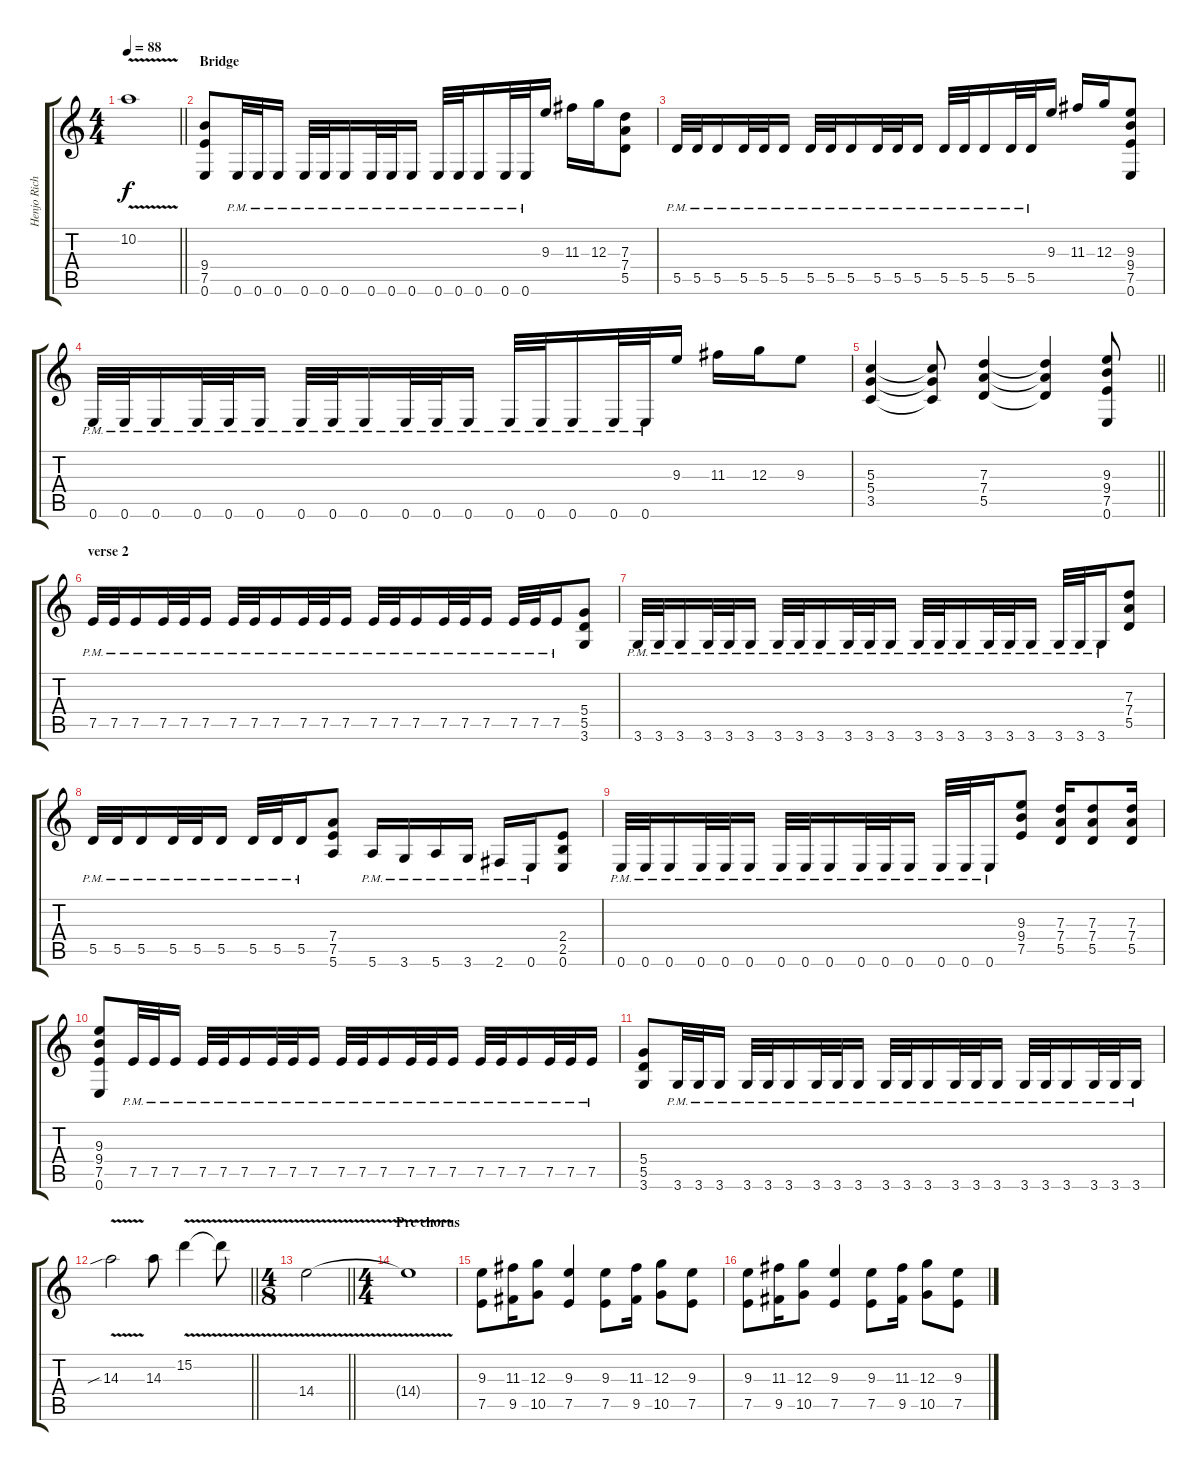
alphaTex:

\track ("Henjo Richter" "Henjo Rich") {instrument distortionguitar}
\staff {score tabs}
\tuning (E4 B3 G3 D3 A2 E2) {hide}
\ts (4 4)
\tempo 88
\clef g2
\barLineRight lightlight
\ks c
10.2{v}.1{dy f} |
\section ("" "Bridge")
(9.4 7.5 0.6).8 0.6{pm}.32 0.6{pm}.32 0.6{pm}.16 0.6{pm}.32 0.6{pm}.32 0.6{pm}.16 0.6{pm}.32 0.6{pm}.32 0.6{pm}.16 0.6{pm}.32 0.6{pm}.32 0.6{pm}.16 0.6{pm}.32 0.6{pm}.32 9.3.16 11.3.16 12.3.16 (7.3 7.4 5.5).8 |
5.5{pm}.32 5.5{pm}.32 5.5{pm}.16 5.5{pm}.32 5.5{pm}.32 5.5{pm}.16 5.5{pm}.32 5.5{pm}.32 5.5{pm}.16 5.5{pm}.32 5.5{pm}.32 5.5{pm}.16 5.5{pm}.32 5.5{pm}.32 5.5{pm}.16 5.5{pm}.32 5.5{pm}.32 9.3.16 11.3.16 12.3.16 (9.3 9.4 7.5 0.6).8 |
0.6{pm}.32 0.6{pm}.32 0.6{pm}.16 0.6{pm}.32 0.6{pm}.32 0.6{pm}.16 0.6{pm}.32 0.6{pm}.32 0.6{pm}.16 0.6{pm}.32 0.6{pm}.32 0.6{pm}.16 0.6{pm}.32 0.6{pm}.32 0.6{pm}.16 0.6{pm}.32 0.6{pm}.32 9.3.16 11.3.16 12.3.16 9.3.8 |
\barLineRight lightlight
(5.3 5.4 3.5).4 (5.3{t} 5.4{t} 3.5{t}).8 (7.3 7.4 5.5).4 (7.3{t} 7.4{t} 5.5{t}).4 (9.3 9.4 7.5 0.6).8 |
\section ("" "verse 2")
7.5{pm}.32 7.5{pm}.32 7.5{pm}.16 7.5{pm}.32 7.5{pm}.32 7.5{pm}.16 7.5{pm}.32 7.5{pm}.32 7.5{pm}.16 7.5{pm}.32 7.5{pm}.32 7.5{pm}.16 7.5{pm}.32 7.5{pm}.32 7.5{pm}.16 7.5{pm}.32 7.5{pm}.32 7.5{pm}.16 7.5{pm}.32 7.5{pm}.32 7.5{pm}.16 (5.4 5.5 3.6).8 |
3.6{pm}.32 3.6{pm}.32 3.6{pm}.16 3.6{pm}.32 3.6{pm}.32 3.6{pm}.16 3.6{pm}.32 3.6{pm}.32 3.6{pm}.16 3.6{pm}.32 3.6{pm}.32 3.6{pm}.16 3.6{pm}.32 3.6{pm}.32 3.6{pm}.16 3.6{pm}.32 3.6{pm}.32 3.6{pm}.16 3.6{pm}.32 3.6{pm}.32 3.6{pm}.16 (7.3 7.4 5.5).8 |
5.5{pm}.32 5.5{pm}.32 5.5{pm}.16 5.5{pm}.32 5.5{pm}.32 5.5{pm}.16 5.5{pm}.32 5.5{pm}.32 5.5{pm}.16 (7.4 7.5 5.6).8 5.6{pm}.16 3.6{pm}.16 5.6{pm}.16 3.6{pm}.16 2.6{pm}.16 0.6{pm}.16 (2.4 2.5 0.6).8 |
0.6{pm}.32 0.6{pm}.32 0.6{pm}.16 0.6{pm}.32 0.6{pm}.32 0.6{pm}.16 0.6{pm}.32 0.6{pm}.32 0.6{pm}.16 0.6{pm}.32 0.6{pm}.32 0.6{pm}.16 0.6{pm}.32 0.6{pm}.32 0.6{pm}.16 (9.3 9.4 7.5).8 (7.3 7.4 5.5).16 (7.3 7.4 5.5).8 (7.3 7.4 5.5).16 |
(9.3 9.4 7.5 0.6).8 7.5{pm}.32 7.5{pm}.32 7.5{pm}.16 7.5{pm}.32 7.5{pm}.32 7.5{pm}.16 7.5{pm}.32 7.5{pm}.32 7.5{pm}.16 7.5{pm}.32 7.5{pm}.32 7.5{pm}.16 7.5{pm}.32 7.5{pm}.32 7.5{pm}.16 7.5{pm}.32 7.5{pm}.32 7.5{pm}.16 7.5{pm}.32 7.5{pm}.32 7.5{pm}.16 |
(5.4 5.5 3.6).8 3.6{pm}.32 3.6{pm}.32 3.6{pm}.16 3.6{pm}.32 3.6{pm}.32 3.6{pm}.16 3.6{pm}.32 3.6{pm}.32 3.6{pm}.16 3.6{pm}.32 3.6{pm}.32 3.6{pm}.16 3.6{pm}.32 3.6{pm}.32 3.6{pm}.16 3.6{pm}.32 3.6{pm}.32 3.6{pm}.16 3.6{pm}.32 3.6{pm}.32 3.6{pm}.16 |
\barLineRight lightlight
14.3{v sib}.2 14.3.8 15.2{v}.4 15.2{t}.8 |
\ts (4 8)
\barLineRight lightlight
14.4{v}.2 |
\ts (4 4)
\section ("" "Pre chorus")
14.4{t}.1 |
(9.3 7.5).8 (11.3 9.5).16 (12.3 10.5).8 (9.3 7.5).4 (9.3 7.5).8 (11.3 9.5).16 (12.3 10.5).8 (9.3 7.5).8 |
(9.3 7.5).8 (11.3 9.5).16 (12.3 10.5).8 (9.3 7.5).4 (9.3 7.5).8 (11.3 9.5).16 (12.3 10.5).8 (9.3 7.5).8
